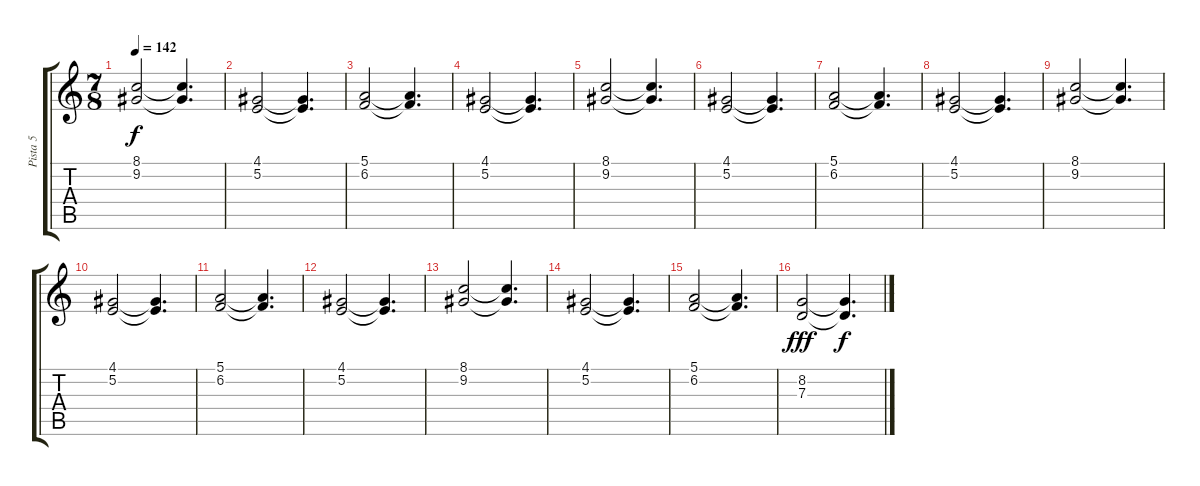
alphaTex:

\track ("Pista 5" "Pista 5") {instrument stringensemble2}
\staff {score tabs}
\tuning (E4 B3 G3 D3 A2 E2) {hide}
\ts (7 8)
\tempo 142
\clef g2
\ks c
(8.1 9.2).2{dy f} (8.1{t} 9.2{t}).4{d} |
(4.1 5.2).2 (4.1{t} 5.2{t}).4{d} |
(5.1 6.2).2 (5.1{t} 6.2{t}).4{d} |
(4.1 5.2).2 (4.1{t} 5.2{t}).4{d} |
(8.1 9.2).2 (8.1{t} 9.2{t}).4{d} |
(4.1 5.2).2 (4.1{t} 5.2{t}).4{d} |
(5.1 6.2).2 (5.1{t} 6.2{t}).4{d} |
(4.1 5.2).2 (4.1{t} 5.2{t}).4{d} |
(8.1 9.2).2 (8.1{t} 9.2{t}).4{d} |
(4.1 5.2).2 (4.1{t} 5.2{t}).4{d} |
(5.1 6.2).2 (5.1{t} 6.2{t}).4{d} |
(4.1 5.2).2 (4.1{t} 5.2{t}).4{d} |
(8.1 9.2).2 (8.1{t} 9.2{t}).4{d} |
(4.1 5.2).2 (4.1{t} 5.2{t}).4{d} |
(5.1 6.2).2 (5.1{t} 6.2{t}).4{d} |
(8.2 7.3).2{dy fff} (8.2{t} 7.3{t}).4{d dy f}
